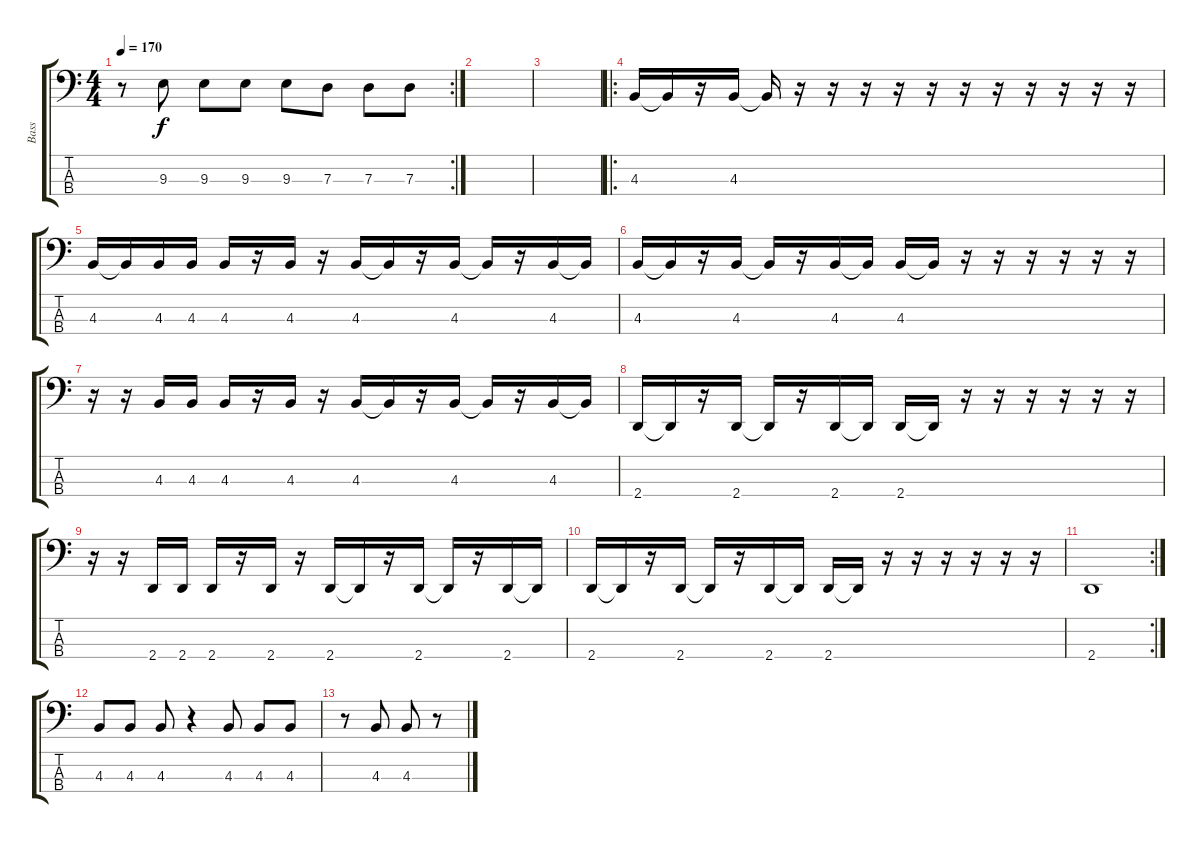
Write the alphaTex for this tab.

\track ("Bass" "Bass") {instrument electricbasspick}
\staff {score tabs}
\tuning (F2 C2 G1 C1) {hide}
\rc 2
\ts (4 4)
\tempo 170
\clef f4
\ks c
r.8{dy f} 9.3.8 9.3.8 9.3.8 9.3.8 7.3.8 7.3.8 7.3.8 |
|
|
\ro
4.3.16 4.3{t}.16 r.16 4.3.16 4.3{t}.16 r.16 r.16 r.16 r.16 r.16 r.16 r.16 r.16 r.16 r.16 r.16 |
4.3.16 4.3{t}.16 4.3.16 4.3.16 4.3.16 r.16 4.3.16 r.16 4.3.16 4.3{t}.16 r.16 4.3.16 4.3{t}.16 r.16 4.3.16 4.3{t}.16 |
4.3.16 4.3{t}.16 r.16 4.3.16 4.3{t}.16 r.16 4.3.16 4.3{t}.16 4.3.16 4.3{t}.16 r.16 r.16 r.16 r.16 r.16 r.16 |
r.16 r.16 4.3.16 4.3.16 4.3.16 r.16 4.3.16 r.16 4.3.16 4.3{t}.16 r.16 4.3.16 4.3{t}.16 r.16 4.3.16 4.3{t}.16 |
2.4.16 2.4{t}.16 r.16 2.4.16 2.4{t}.16 r.16 2.4.16 2.4{t}.16 2.4.16 2.4{t}.16 r.16 r.16 r.16 r.16 r.16 r.16 |
r.16 r.16 2.4.16 2.4.16 2.4.16 r.16 2.4.16 r.16 2.4.16 2.4{t}.16 r.16 2.4.16 2.4{t}.16 r.16 2.4.16 2.4{t}.16 |
2.4.16 2.4{t}.16 r.16 2.4.16 2.4{t}.16 r.16 2.4.16 2.4{t}.16 2.4.16 2.4{t}.16 r.16 r.16 r.16 r.16 r.16 r.16 |
\rc 2
2.4.1 |
4.3.8 4.3.8 4.3.8 r.4 4.3.8 4.3.8 4.3.8 |
r.8 4.3.8 4.3.8 r.8
